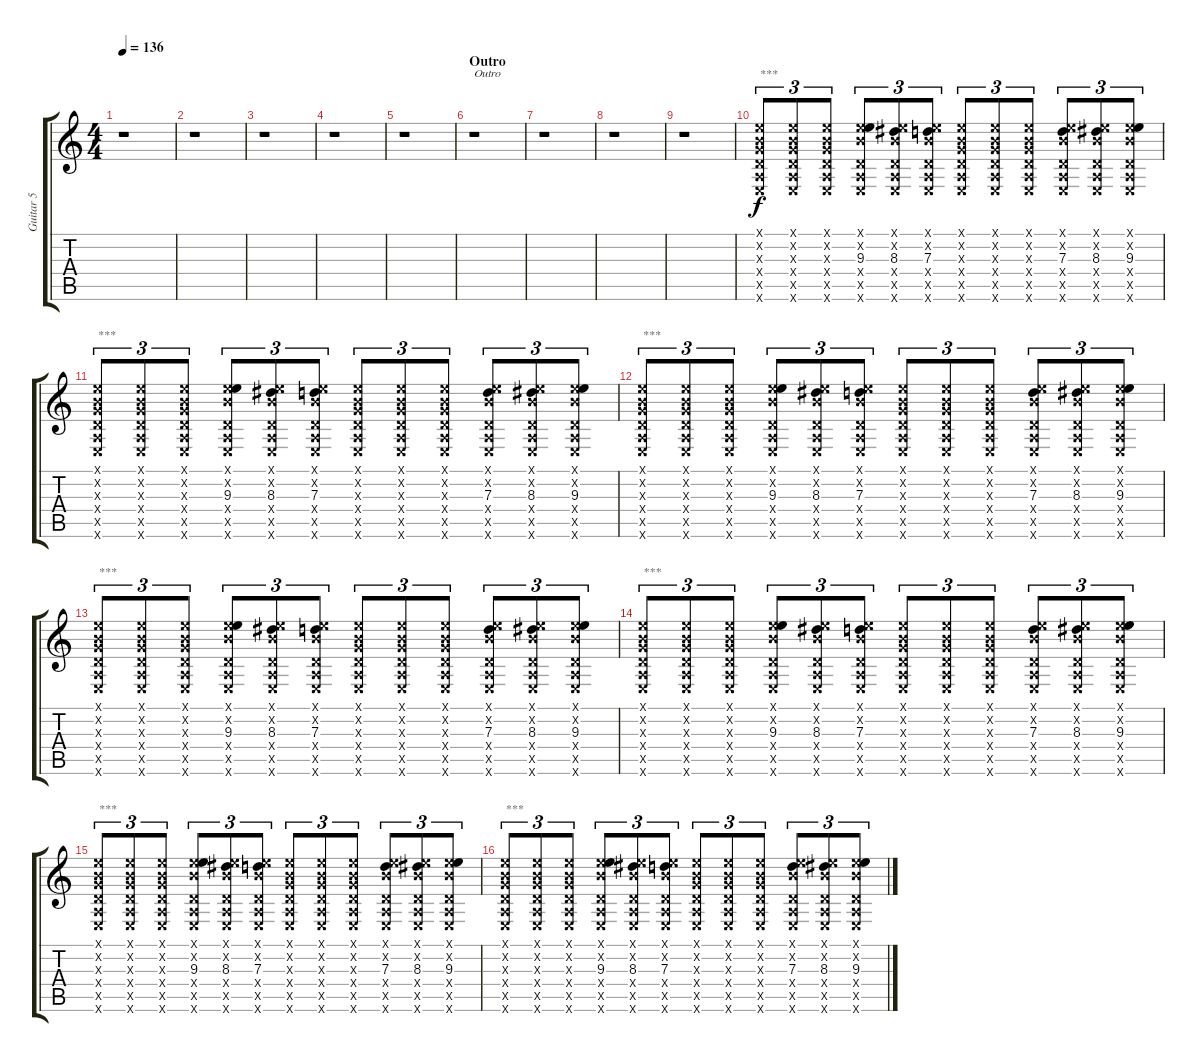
\track ("Guitar 5" "Guitar 5") {instrument electricguitarclean}
\staff {score tabs}
\tuning (E4 B3 G3 D3 A2 E2) {hide}
\ts (4 4)
\tempo 136
\clef g2
\ks c
r.1{dy f} |
r.1 |
r.1 |
r.1 |
r.1 |
\section ("" "Outro")
r.1{txt "Outro"} |
r.1 |
r.1 |
r.1 |
(0.1{x} 0.2{x} 0.3{x} 0.4{x} 0.5{x} 0.6{x}).8{tu (3 2) txt "***"} (0.1{x} 0.2{x} 0.3{x} 0.4{x} 0.5{x} 0.6{x}).8{tu (3 2)} (0.1{x} 0.2{x} 0.3{x} 0.4{x} 0.5{x} 0.6{x}).8{tu (3 2)} (0.1{x} 0.2{x} 9.3 0.4{x} 0.5{x} 0.6{x}).8{tu (3 2)} (0.1{x} 0.2{x} 8.3 0.4{x} 0.5{x} 0.6{x}).8{tu (3 2)} (0.1{x} 0.2{x} 7.3 0.4{x} 0.5{x} 0.6{x}).8{tu (3 2)} (0.1{x} 0.2{x} 0.3{x} 0.4{x} 0.5{x} 0.6{x}).8{tu (3 2)} (0.1{x} 0.2{x} 0.3{x} 0.4{x} 0.5{x} 0.6{x}).8{tu (3 2)} (0.1{x} 0.2{x} 0.3{x} 0.4{x} 0.5{x} 0.6{x}).8{tu (3 2)} (0.1{x} 0.2{x} 7.3 0.4{x} 0.5{x} 0.6{x}).8{tu (3 2)} (0.1{x} 0.2{x} 8.3 0.4{x} 0.5{x} 0.6{x}).8{tu (3 2)} (0.1{x} 0.2{x} 9.3 0.4{x} 0.5{x} 0.6{x}).8{tu (3 2)} |
(0.1{x} 0.2{x} 0.3{x} 0.4{x} 0.5{x} 0.6{x}).8{tu (3 2) txt "***"} (0.1{x} 0.2{x} 0.3{x} 0.4{x} 0.5{x} 0.6{x}).8{tu (3 2)} (0.1{x} 0.2{x} 0.3{x} 0.4{x} 0.5{x} 0.6{x}).8{tu (3 2)} (0.1{x} 0.2{x} 9.3 0.4{x} 0.5{x} 0.6{x}).8{tu (3 2)} (0.1{x} 0.2{x} 8.3 0.4{x} 0.5{x} 0.6{x}).8{tu (3 2)} (0.1{x} 0.2{x} 7.3 0.4{x} 0.5{x} 0.6{x}).8{tu (3 2)} (0.1{x} 0.2{x} 0.3{x} 0.4{x} 0.5{x} 0.6{x}).8{tu (3 2)} (0.1{x} 0.2{x} 0.3{x} 0.4{x} 0.5{x} 0.6{x}).8{tu (3 2)} (0.1{x} 0.2{x} 0.3{x} 0.4{x} 0.5{x} 0.6{x}).8{tu (3 2)} (0.1{x} 0.2{x} 7.3 0.4{x} 0.5{x} 0.6{x}).8{tu (3 2)} (0.1{x} 0.2{x} 8.3 0.4{x} 0.5{x} 0.6{x}).8{tu (3 2)} (0.1{x} 0.2{x} 9.3 0.4{x} 0.5{x} 0.6{x}).8{tu (3 2)} |
(0.1{x} 0.2{x} 0.3{x} 0.4{x} 0.5{x} 0.6{x}).8{tu (3 2) txt "***"} (0.1{x} 0.2{x} 0.3{x} 0.4{x} 0.5{x} 0.6{x}).8{tu (3 2)} (0.1{x} 0.2{x} 0.3{x} 0.4{x} 0.5{x} 0.6{x}).8{tu (3 2)} (0.1{x} 0.2{x} 9.3 0.4{x} 0.5{x} 0.6{x}).8{tu (3 2)} (0.1{x} 0.2{x} 8.3 0.4{x} 0.5{x} 0.6{x}).8{tu (3 2)} (0.1{x} 0.2{x} 7.3 0.4{x} 0.5{x} 0.6{x}).8{tu (3 2)} (0.1{x} 0.2{x} 0.3{x} 0.4{x} 0.5{x} 0.6{x}).8{tu (3 2)} (0.1{x} 0.2{x} 0.3{x} 0.4{x} 0.5{x} 0.6{x}).8{tu (3 2)} (0.1{x} 0.2{x} 0.3{x} 0.4{x} 0.5{x} 0.6{x}).8{tu (3 2)} (0.1{x} 0.2{x} 7.3 0.4{x} 0.5{x} 0.6{x}).8{tu (3 2)} (0.1{x} 0.2{x} 8.3 0.4{x} 0.5{x} 0.6{x}).8{tu (3 2)} (0.1{x} 0.2{x} 9.3 0.4{x} 0.5{x} 0.6{x}).8{tu (3 2)} |
(0.1{x} 0.2{x} 0.3{x} 0.4{x} 0.5{x} 0.6{x}).8{tu (3 2) txt "***"} (0.1{x} 0.2{x} 0.3{x} 0.4{x} 0.5{x} 0.6{x}).8{tu (3 2)} (0.1{x} 0.2{x} 0.3{x} 0.4{x} 0.5{x} 0.6{x}).8{tu (3 2)} (0.1{x} 0.2{x} 9.3 0.4{x} 0.5{x} 0.6{x}).8{tu (3 2)} (0.1{x} 0.2{x} 8.3 0.4{x} 0.5{x} 0.6{x}).8{tu (3 2)} (0.1{x} 0.2{x} 7.3 0.4{x} 0.5{x} 0.6{x}).8{tu (3 2)} (0.1{x} 0.2{x} 0.3{x} 0.4{x} 0.5{x} 0.6{x}).8{tu (3 2)} (0.1{x} 0.2{x} 0.3{x} 0.4{x} 0.5{x} 0.6{x}).8{tu (3 2)} (0.1{x} 0.2{x} 0.3{x} 0.4{x} 0.5{x} 0.6{x}).8{tu (3 2)} (0.1{x} 0.2{x} 7.3 0.4{x} 0.5{x} 0.6{x}).8{tu (3 2)} (0.1{x} 0.2{x} 8.3 0.4{x} 0.5{x} 0.6{x}).8{tu (3 2)} (0.1{x} 0.2{x} 9.3 0.4{x} 0.5{x} 0.6{x}).8{tu (3 2)} |
(0.1{x} 0.2{x} 0.3{x} 0.4{x} 0.5{x} 0.6{x}).8{tu (3 2) txt "***"} (0.1{x} 0.2{x} 0.3{x} 0.4{x} 0.5{x} 0.6{x}).8{tu (3 2)} (0.1{x} 0.2{x} 0.3{x} 0.4{x} 0.5{x} 0.6{x}).8{tu (3 2)} (0.1{x} 0.2{x} 9.3 0.4{x} 0.5{x} 0.6{x}).8{tu (3 2)} (0.1{x} 0.2{x} 8.3 0.4{x} 0.5{x} 0.6{x}).8{tu (3 2)} (0.1{x} 0.2{x} 7.3 0.4{x} 0.5{x} 0.6{x}).8{tu (3 2)} (0.1{x} 0.2{x} 0.3{x} 0.4{x} 0.5{x} 0.6{x}).8{tu (3 2)} (0.1{x} 0.2{x} 0.3{x} 0.4{x} 0.5{x} 0.6{x}).8{tu (3 2)} (0.1{x} 0.2{x} 0.3{x} 0.4{x} 0.5{x} 0.6{x}).8{tu (3 2)} (0.1{x} 0.2{x} 7.3 0.4{x} 0.5{x} 0.6{x}).8{tu (3 2)} (0.1{x} 0.2{x} 8.3 0.4{x} 0.5{x} 0.6{x}).8{tu (3 2)} (0.1{x} 0.2{x} 9.3 0.4{x} 0.5{x} 0.6{x}).8{tu (3 2)} |
(0.1{x} 0.2{x} 0.3{x} 0.4{x} 0.5{x} 0.6{x}).8{tu (3 2) txt "***"} (0.1{x} 0.2{x} 0.3{x} 0.4{x} 0.5{x} 0.6{x}).8{tu (3 2)} (0.1{x} 0.2{x} 0.3{x} 0.4{x} 0.5{x} 0.6{x}).8{tu (3 2)} (0.1{x} 0.2{x} 9.3 0.4{x} 0.5{x} 0.6{x}).8{tu (3 2)} (0.1{x} 0.2{x} 8.3 0.4{x} 0.5{x} 0.6{x}).8{tu (3 2)} (0.1{x} 0.2{x} 7.3 0.4{x} 0.5{x} 0.6{x}).8{tu (3 2)} (0.1{x} 0.2{x} 0.3{x} 0.4{x} 0.5{x} 0.6{x}).8{tu (3 2)} (0.1{x} 0.2{x} 0.3{x} 0.4{x} 0.5{x} 0.6{x}).8{tu (3 2)} (0.1{x} 0.2{x} 0.3{x} 0.4{x} 0.5{x} 0.6{x}).8{tu (3 2)} (0.1{x} 0.2{x} 7.3 0.4{x} 0.5{x} 0.6{x}).8{tu (3 2)} (0.1{x} 0.2{x} 8.3 0.4{x} 0.5{x} 0.6{x}).8{tu (3 2)} (0.1{x} 0.2{x} 9.3 0.4{x} 0.5{x} 0.6{x}).8{tu (3 2)} |
(0.1{x} 0.2{x} 0.3{x} 0.4{x} 0.5{x} 0.6{x}).8{tu (3 2) txt "***"} (0.1{x} 0.2{x} 0.3{x} 0.4{x} 0.5{x} 0.6{x}).8{tu (3 2)} (0.1{x} 0.2{x} 0.3{x} 0.4{x} 0.5{x} 0.6{x}).8{tu (3 2)} (0.1{x} 0.2{x} 9.3 0.4{x} 0.5{x} 0.6{x}).8{tu (3 2)} (0.1{x} 0.2{x} 8.3 0.4{x} 0.5{x} 0.6{x}).8{tu (3 2)} (0.1{x} 0.2{x} 7.3 0.4{x} 0.5{x} 0.6{x}).8{tu (3 2)} (0.1{x} 0.2{x} 0.3{x} 0.4{x} 0.5{x} 0.6{x}).8{tu (3 2)} (0.1{x} 0.2{x} 0.3{x} 0.4{x} 0.5{x} 0.6{x}).8{tu (3 2)} (0.1{x} 0.2{x} 0.3{x} 0.4{x} 0.5{x} 0.6{x}).8{tu (3 2)} (0.1{x} 0.2{x} 7.3 0.4{x} 0.5{x} 0.6{x}).8{tu (3 2)} (0.1{x} 0.2{x} 8.3 0.4{x} 0.5{x} 0.6{x}).8{tu (3 2)} (0.1{x} 0.2{x} 9.3 0.4{x} 0.5{x} 0.6{x}).8{tu (3 2)}
